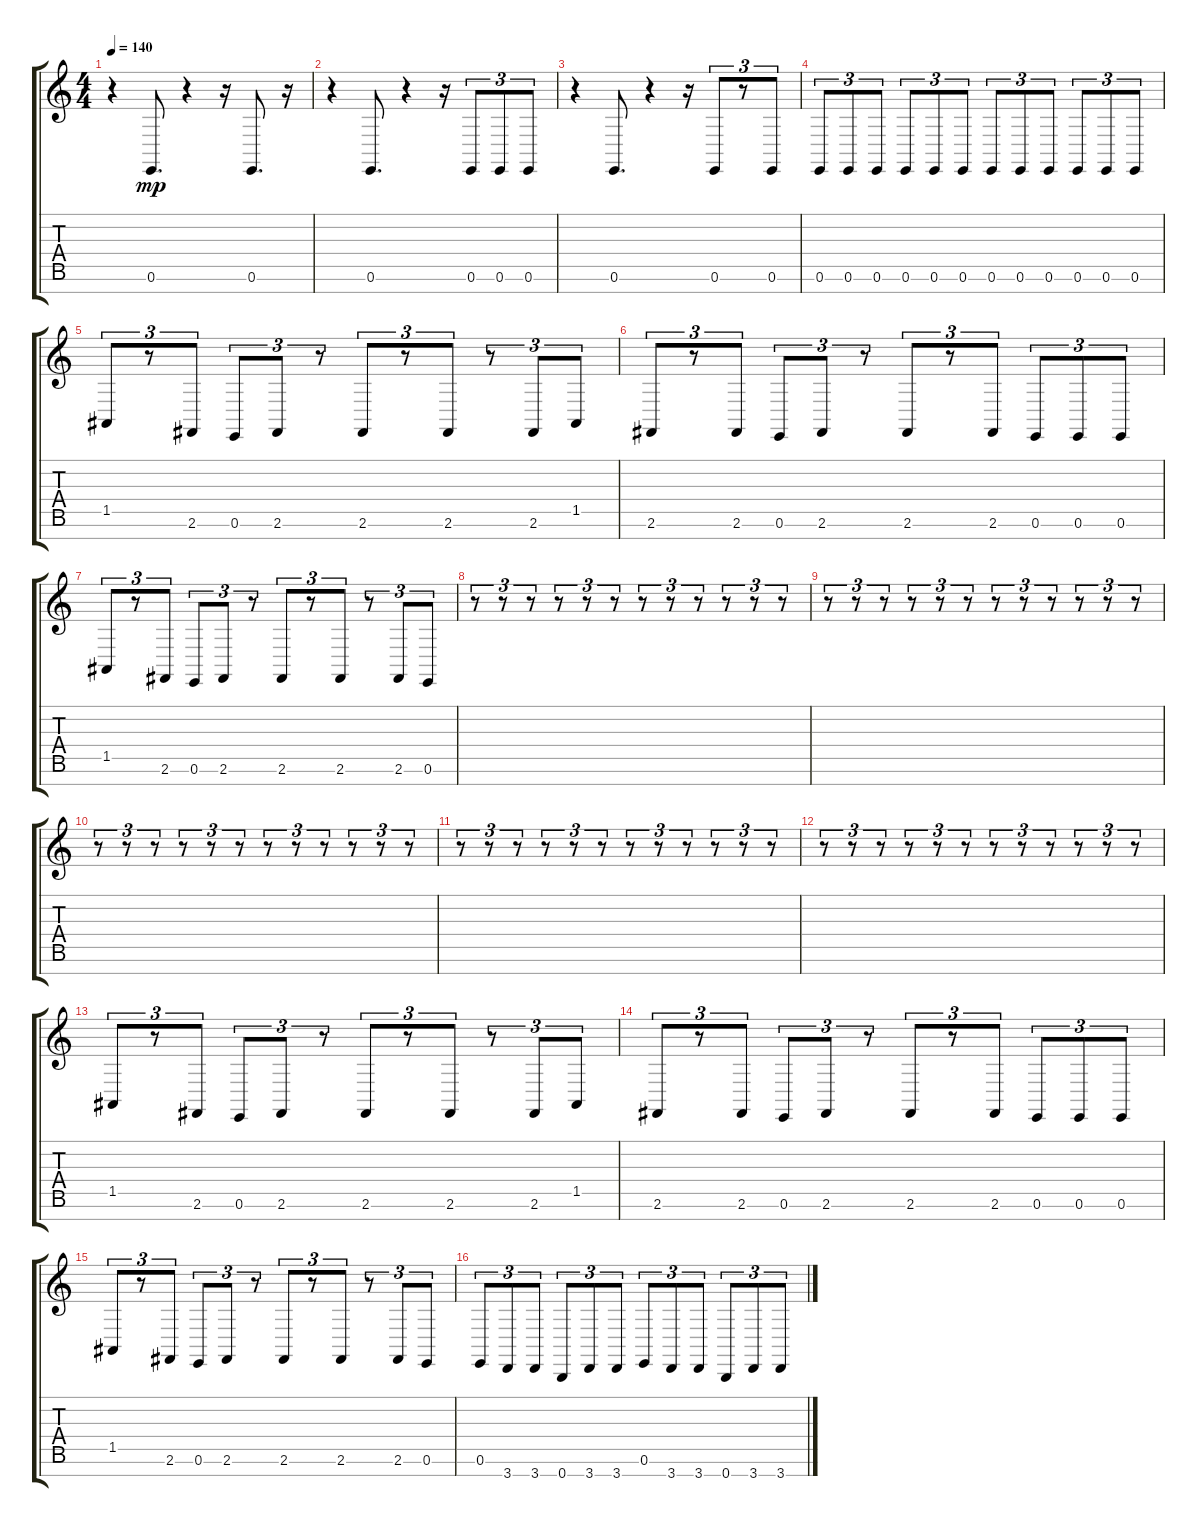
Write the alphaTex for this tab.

\track "" {instrument acousticgrandpiano}
\staff {score tabs}
\tuning (E4 B3 G3 D3 A2 E2 B1) {hide}
\ts (4 4)
\tempo 140
\clef g2
\ks c
r.4{dy mp} 0.6.8{d} r.4 r.16 0.6.8{d} r.16 |
r.4 0.6.8{d} r.4 r.16 0.6.8{tu (3 2)} 0.6.8{tu (3 2)} 0.6.8{tu (3 2)} |
r.4 0.6.8{d} r.4 r.16 0.6.8{tu (3 2)} r.8{tu (3 2)} 0.6.8{tu (3 2)} |
0.6.8{tu (3 2)} 0.6.8{tu (3 2)} 0.6.8{tu (3 2)} 0.6.8{tu (3 2)} 0.6.8{tu (3 2)} 0.6.8{tu (3 2)} 0.6.8{tu (3 2)} 0.6.8{tu (3 2)} 0.6.8{tu (3 2)} 0.6.8{tu (3 2)} 0.6.8{tu (3 2)} 0.6.8{tu (3 2)} |
1.5.8{tu (3 2)} r.8{tu (3 2)} 2.6.8{tu (3 2)} 0.6.8{tu (3 2)} 2.6.8{tu (3 2)} r.8{tu (3 2)} 2.6.8{tu (3 2)} r.8{tu (3 2)} 2.6.8{tu (3 2)} r.8{tu (3 2)} 2.6.8{tu (3 2)} 1.5.8{tu (3 2)} |
2.6.8{tu (3 2)} r.8{tu (3 2)} 2.6.8{tu (3 2)} 0.6.8{tu (3 2)} 2.6.8{tu (3 2)} r.8{tu (3 2)} 2.6.8{tu (3 2)} r.8{tu (3 2)} 2.6.8{tu (3 2)} 0.6.8{tu (3 2)} 0.6.8{tu (3 2)} 0.6.8{tu (3 2)} |
1.5.8{tu (3 2)} r.8{tu (3 2)} 2.6.8{tu (3 2)} 0.6.8{tu (3 2)} 2.6.8{tu (3 2)} r.8{tu (3 2)} 2.6.8{tu (3 2)} r.8{tu (3 2)} 2.6.8{tu (3 2)} r.8{tu (3 2)} 2.6.8{tu (3 2)} 0.6.8{tu (3 2)} |
r.8{tu (3 2)} r.8{tu (3 2)} r.8{tu (3 2)} r.8{tu (3 2)} r.8{tu (3 2)} r.8{tu (3 2)} r.8{tu (3 2)} r.8{tu (3 2)} r.8{tu (3 2)} r.8{tu (3 2)} r.8{tu (3 2)} r.8{tu (3 2)} |
r.8{tu (3 2)} r.8{tu (3 2)} r.8{tu (3 2)} r.8{tu (3 2)} r.8{tu (3 2)} r.8{tu (3 2)} r.8{tu (3 2)} r.8{tu (3 2)} r.8{tu (3 2)} r.8{tu (3 2)} r.8{tu (3 2)} r.8{tu (3 2)} |
r.8{tu (3 2)} r.8{tu (3 2)} r.8{tu (3 2)} r.8{tu (3 2)} r.8{tu (3 2)} r.8{tu (3 2)} r.8{tu (3 2)} r.8{tu (3 2)} r.8{tu (3 2)} r.8{tu (3 2)} r.8{tu (3 2)} r.8{tu (3 2)} |
r.8{tu (3 2)} r.8{tu (3 2)} r.8{tu (3 2)} r.8{tu (3 2)} r.8{tu (3 2)} r.8{tu (3 2)} r.8{tu (3 2)} r.8{tu (3 2)} r.8{tu (3 2)} r.8{tu (3 2)} r.8{tu (3 2)} r.8{tu (3 2)} |
r.8{tu (3 2)} r.8{tu (3 2)} r.8{tu (3 2)} r.8{tu (3 2)} r.8{tu (3 2)} r.8{tu (3 2)} r.8{tu (3 2)} r.8{tu (3 2)} r.8{tu (3 2)} r.8{tu (3 2)} r.8{tu (3 2)} r.8{tu (3 2)} |
1.5.8{tu (3 2)} r.8{tu (3 2)} 2.6.8{tu (3 2)} 0.6.8{tu (3 2)} 2.6.8{tu (3 2)} r.8{tu (3 2)} 2.6.8{tu (3 2)} r.8{tu (3 2)} 2.6.8{tu (3 2)} r.8{tu (3 2)} 2.6.8{tu (3 2)} 1.5.8{tu (3 2)} |
2.6.8{tu (3 2)} r.8{tu (3 2)} 2.6.8{tu (3 2)} 0.6.8{tu (3 2)} 2.6.8{tu (3 2)} r.8{tu (3 2)} 2.6.8{tu (3 2)} r.8{tu (3 2)} 2.6.8{tu (3 2)} 0.6.8{tu (3 2)} 0.6.8{tu (3 2)} 0.6.8{tu (3 2)} |
1.5.8{tu (3 2)} r.8{tu (3 2)} 2.6.8{tu (3 2)} 0.6.8{tu (3 2)} 2.6.8{tu (3 2)} r.8{tu (3 2)} 2.6.8{tu (3 2)} r.8{tu (3 2)} 2.6.8{tu (3 2)} r.8{tu (3 2)} 2.6.8{tu (3 2)} 0.6.8{tu (3 2)} |
0.6.8{tu (3 2)} 3.7.8{tu (3 2)} 3.7.8{tu (3 2)} 0.7.8{tu (3 2)} 3.7.8{tu (3 2)} 3.7.8{tu (3 2)} 0.6.8{tu (3 2)} 3.7.8{tu (3 2)} 3.7.8{tu (3 2)} 0.7.8{tu (3 2)} 3.7.8{tu (3 2)} 3.7.8{tu (3 2)}
